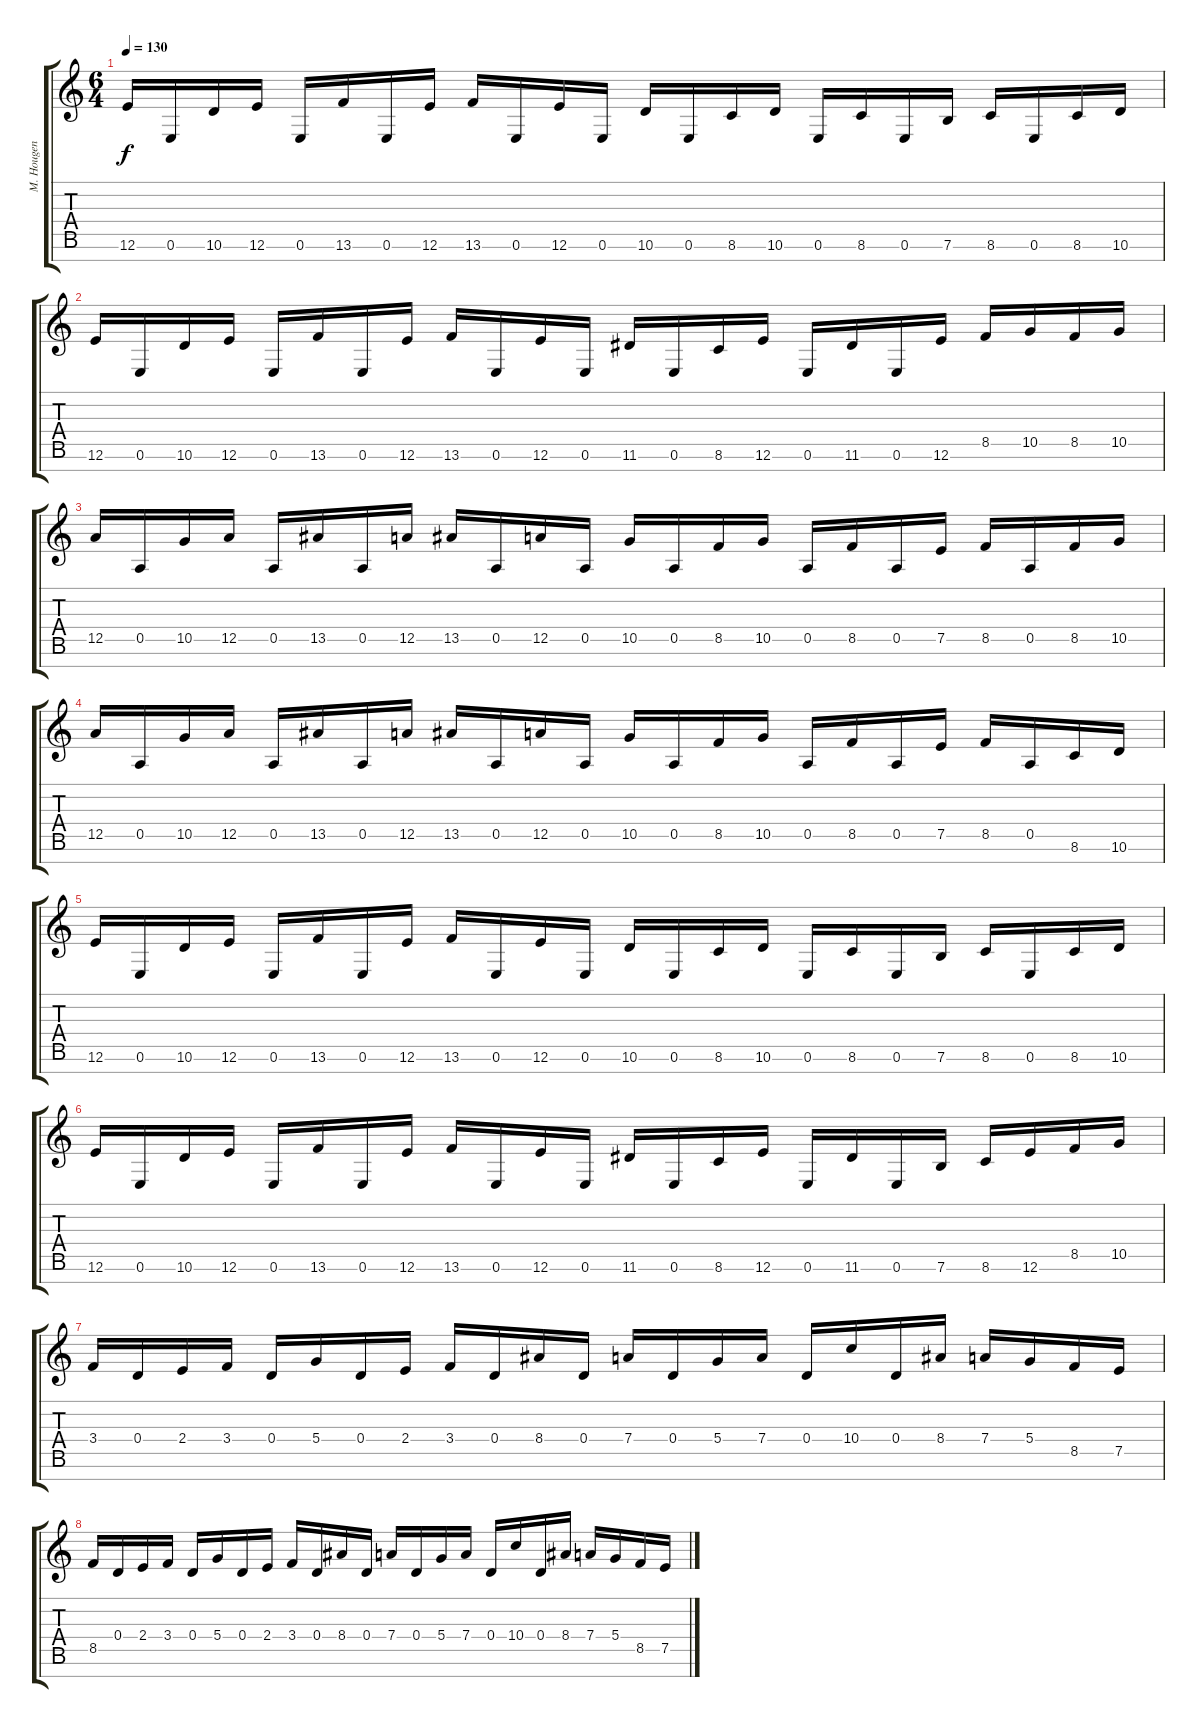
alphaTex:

\track ("M. Hougen - Guitar" "M. Hougen ") {instrument distortionguitar}
\staff {score tabs}
\tuning (E4 B3 G3 D3 A2 E2 B1) {hide}
\ts (6 4)
\tempo 130
\clef g2
\ks c
12.6.16{dy f} 0.6.16 10.6.16 12.6.16 0.6.16 13.6.16 0.6.16 12.6.16 13.6.16 0.6.16 12.6.16 0.6.16 10.6.16 0.6.16 8.6.16 10.6.16 0.6.16 8.6.16 0.6.16 7.6.16 8.6.16 0.6.16 8.6.16 10.6.16 |
12.6.16 0.6.16 10.6.16 12.6.16 0.6.16 13.6.16 0.6.16 12.6.16 13.6.16 0.6.16 12.6.16 0.6.16 11.6.16 0.6.16 8.6.16 12.6.16 0.6.16 11.6.16 0.6.16 12.6.16 8.5.16 10.5.16 8.5.16 10.5.16 |
12.5.16 0.5.16 10.5.16 12.5.16 0.5.16 13.5.16 0.5.16 12.5.16 13.5.16 0.5.16 12.5.16 0.5.16 10.5.16 0.5.16 8.5.16 10.5.16 0.5.16 8.5.16 0.5.16 7.5.16 8.5.16 0.5.16 8.5.16 10.5.16 |
12.5.16 0.5.16 10.5.16 12.5.16 0.5.16 13.5.16 0.5.16 12.5.16 13.5.16 0.5.16 12.5.16 0.5.16 10.5.16 0.5.16 8.5.16 10.5.16 0.5.16 8.5.16 0.5.16 7.5.16 8.5.16 0.5.16 8.6.16 10.6.16 |
12.6.16 0.6.16 10.6.16 12.6.16 0.6.16 13.6.16 0.6.16 12.6.16 13.6.16 0.6.16 12.6.16 0.6.16 10.6.16 0.6.16 8.6.16 10.6.16 0.6.16 8.6.16 0.6.16 7.6.16 8.6.16 0.6.16 8.6.16 10.6.16 |
12.6.16 0.6.16 10.6.16 12.6.16 0.6.16 13.6.16 0.6.16 12.6.16 13.6.16 0.6.16 12.6.16 0.6.16 11.6.16 0.6.16 8.6.16 12.6.16 0.6.16 11.6.16 0.6.16 7.6.16 8.6.16 12.6.16 8.5.16 10.5.16 |
3.4.16 0.4.16 2.4.16 3.4.16 0.4.16 5.4.16 0.4.16 2.4.16 3.4.16 0.4.16 8.4.16 0.4.16 7.4.16 0.4.16 5.4.16 7.4.16 0.4.16 10.4.16 0.4.16 8.4.16 7.4.16 5.4.16 8.5.16 7.5.16 |
8.5.16 0.4.16 2.4.16 3.4.16 0.4.16 5.4.16 0.4.16 2.4.16 3.4.16 0.4.16 8.4.16 0.4.16 7.4.16 0.4.16 5.4.16 7.4.16 0.4.16 10.4.16 0.4.16 8.4.16 7.4.16 5.4.16 8.5.16 7.5.16
